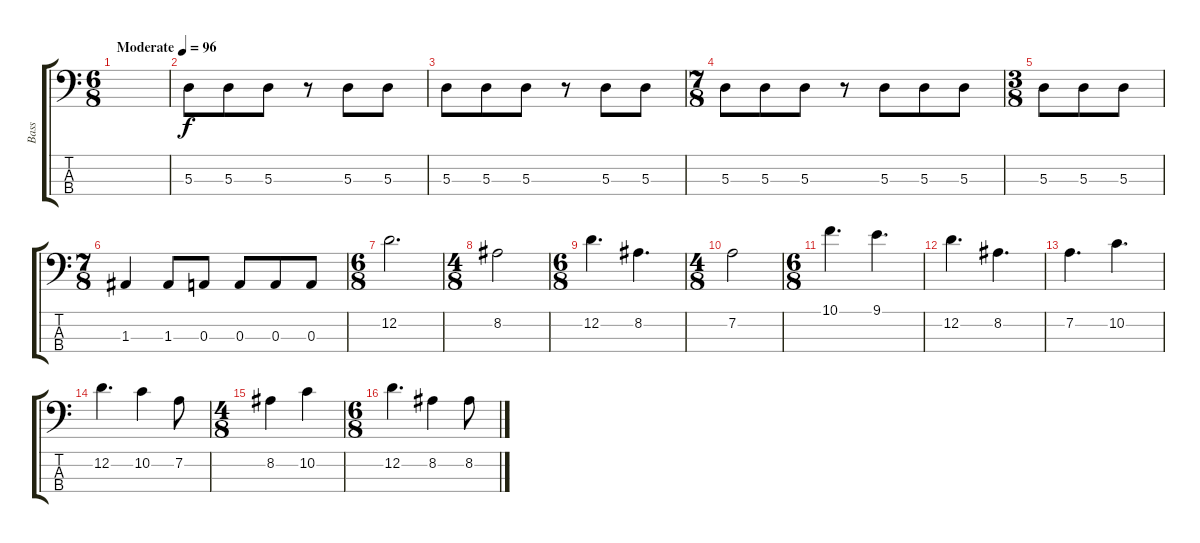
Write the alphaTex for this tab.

\track ("Bass" "Bass") {instrument electricbassfinger}
\staff {score tabs}
\tuning (G2 D2 A1 E1) {hide}
\ts (6 8)
\tempo (96 "Moderate")
\clef f4
\ks c
|
5.3.8 5.3.8 5.3.8 r.8 5.3.8 5.3.8 |
5.3.8 5.3.8 5.3.8 r.8 5.3.8 5.3.8 |
\ts (7 8)
5.3.8 5.3.8 5.3.8 r.8 5.3.8 5.3.8 5.3.8 |
\ts (3 8)
5.3.8 5.3.8 5.3.8 |
\ts (7 8)
1.3.4 1.3.8 0.3.8 0.3.8 0.3.8 0.3.8 |
\ts (6 8)
12.2.2{d} |
\ts (4 8)
8.2.2 |
\ts (6 8)
12.2.4{d} 8.2.4{d} |
\ts (4 8)
7.2.2 |
\ts (6 8)
10.1.4{d} 9.1.4{d} |
12.2.4{d} 8.2.4{d} |
7.2.4{d} 10.2.4{d} |
12.2.4{d} 10.2.4 7.2.8 |
\ts (4 8)
8.2.4 10.2.4 |
\ts (6 8)
12.2.4{d} 8.2.4 8.2.8
